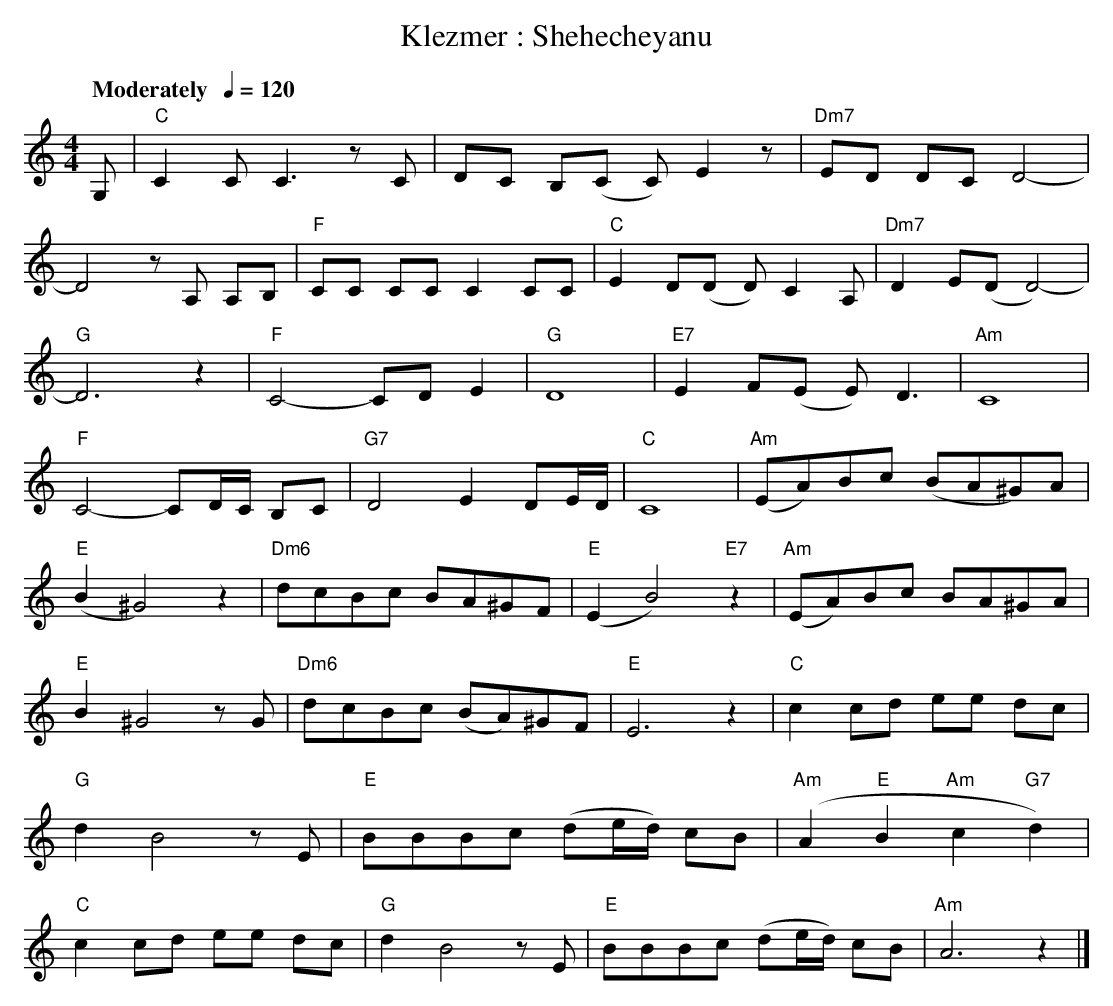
X:1
T:Klezmer : Shehecheyanu
M:4/4
L:1/8
Q:"Moderately  " 1/4=120
K:Am
G, | "C"C2 C C3 zC | DC B,(C C) E2 z | "Dm7"ED DC D4- |
D4 zA, A,B, | "F"CC CC C2 CC | "C"E2 D(D D) C2 A, | "Dm7"D2 E(D D4)- |
"G"D6 z2 | "F"C4- CD E2 | "G"D8 | "E7"E2 F(E E) D3 | "Am"C8 |
"F"C4- CD/2C/2 B,C | "G7"D4 E2 DE/2D/2 | "C"C8 | "Am"(EA)Bc (BA^G)A |
"E"(B2 ^G4) z2 | "Dm6"dcBc BA^GF | "E"(E2 B4) "E7"z2 | "Am"(EA)Bc BA^GA |
"E"B2 ^G4 zG | "Dm6"dcBc (BA)^GF | "E"E6 z2 | "C"c2 cd ee dc |
"G"d2 B4 zE | "E"BBBc (de/2d/2) cB |"Am"(A2 "E"B2 "Am"c2 "G7"d2) |
"C"c2 cd ee dc | "G"d2 B4 zE | "E"BBBc (de/2d/2) cB | "Am"A6 z2 |]
